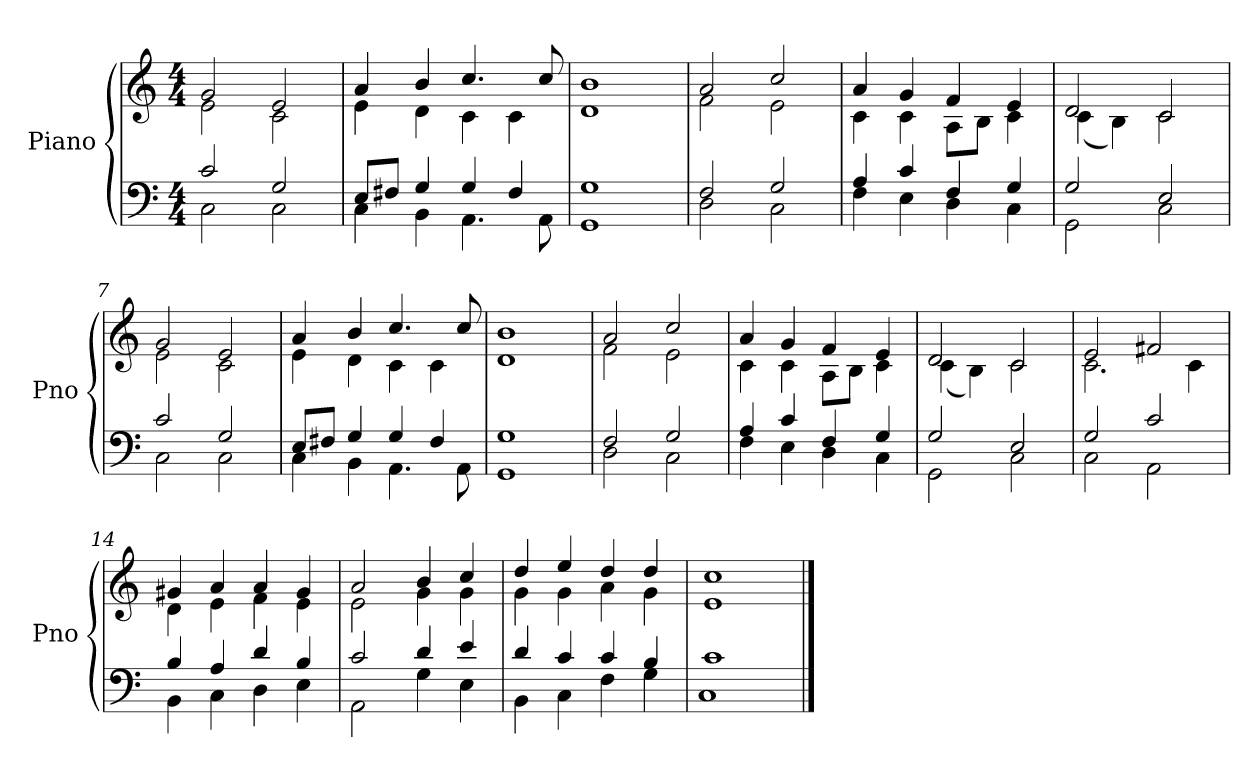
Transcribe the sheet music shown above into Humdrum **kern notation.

**kern	**kern
*part1	*part1
*staff2	*staff1
*I"Piano	*
*I'Pno	*
*clefF4	*clefG2
*k[]	*k[]
*C:	*C:
*M4/4	*M4/4
=1	=1
*^	*^
*	*^	*	*
1ryy	2c/	2C\	2g/	2e\
.	2G/	2C\	2e/	2c\
=2	=2	=2	=2	=2
1ryy	8E/L	4C\	4a/	4e\
.	8F#X/J	.	.	.
.	4G/	4BB\	4b/	4d\
.	4G/	4.AA\	4.cc/	4c\
.	4F#/	.	.	4c\
.	.	8AA\	8cc/	.
=3	=3	=3	=3	=3
1ryy	1G	1GG	1b	1d
=4	=4	=4	=4	=4
1ryy	2F/	2D\	2a/	2f\
.	2G/	2C\	2cc/	2e\
=5	=5	=5	=5	=5
1ryy	4A/	4F\	4a/	4c\
.	4c/	4E\	4g/	4c\
.	4F/	4D\	4f/	8A\L
.	.	.	.	8B\J
.	4G/	4C\	4e/	4c\
=6	=6	=6	=6	=6
1ryy	2G/	2GG\	2d/	(4c\
.	.	.	.	4B\)
.	2E/	2C\	2c/	2c\
=7	=7	=7	=7	=7
1ryy	2c/	2C\	2g/	2e\
.	2G/	2C\	2e/	2c\
!!LO:LB:g=z	!!
=8	=8	=8	=8	=8
1ryy	8E/L	4C\	4a/	4e\
.	8F#X/J	.	.	.
.	4G/	4BB\	4b/	4d\
.	4G/	4.AA\	4.cc/	4c\
.	4F#/	.	.	4c\
.	.	8AA\	8cc/	.
=9	=9	=9	=9	=9
1ryy	1G	1GG	1b	1d
=10	=10	=10	=10	=10
1ryy	2F/	2D\	2a/	2f\
.	2G/	2C\	2cc/	2e\
=11	=11	=11	=11	=11
1ryy	4A/	4F\	4a/	4c\
.	4c/	4E\	4g/	4c\
.	4F/	4D\	4f/	8A\L
.	.	.	.	8B\J
.	4G/	4C\	4e/	4c\
=12	=12	=12	=12	=12
1ryy	2G/	2GG\	2d/	(4c\
.	.	.	.	4B\)
.	2E/	2C\	2c/	2c\
=13	=13	=13	=13	=13
1ryy	2G/	2C\	2e/	2.c\
.	2c/	2AA\	2f#X/	.
.	.	.	.	4c\
=14	=14	=14	=14	=14
1ryy	4B/	4BB\	4g#X/	4d\
.	4A/	4C\	4a/	4e\
.	4d/	4D\	4a/	4f\
.	4B/	4E\	4g#/	4e\
!!LO:LB:g=z	!!
=15	=15	=15	=15	=15
1ryy	2c/	2AA\	2a/	2e\
.	4d/	4G\	4b/	4g\
.	4e/	4E\	4cc/	4g\
=16	=16	=16	=16	=16
1ryy	4d/	4BB\	4dd/	4g\
.	4c/	4C\	4ee/	4g\
.	4c/	4F\	4dd/	4a\
.	4B/	4G\	4dd/	4g\
=17	=17	=17	=17	=17
1ryy	1c	1C	1cc	1e
*v	*v	*v	*	*
*	*v	*v
==	==
*-	*-
